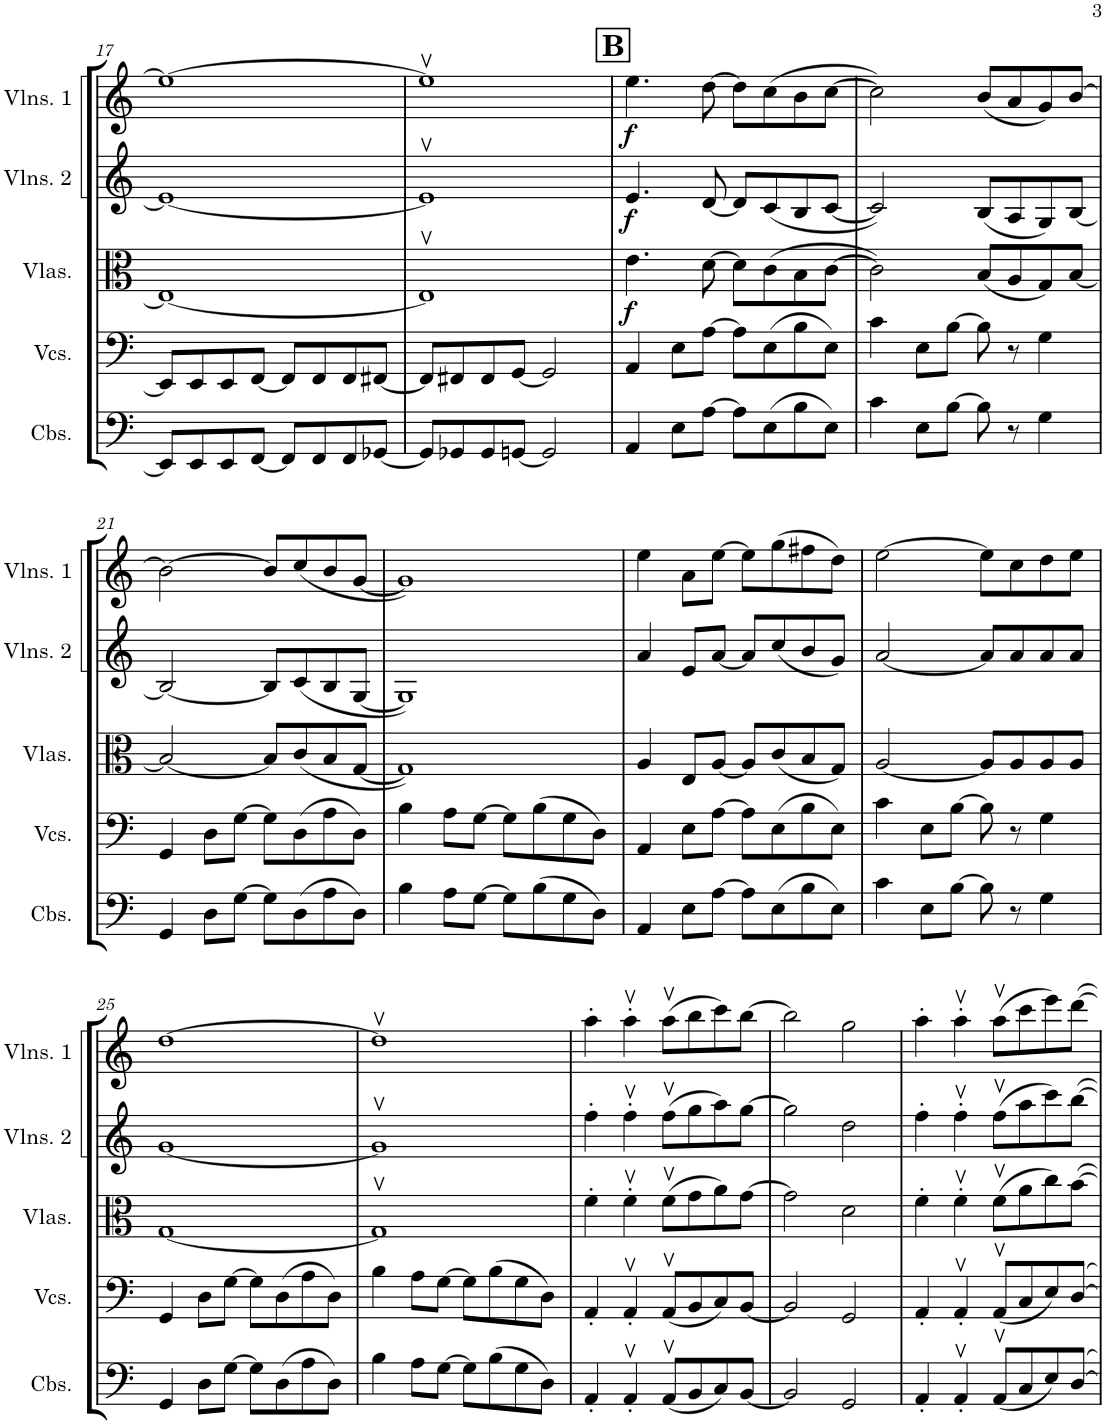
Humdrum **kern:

**kern	**kern	**kern	**dynam	**kern	**dynam	**kern	**dynam
*part5	*part4	*part3	*part3	*part2	*part2	*part1	*part1
*staff5	*staff4	*staff3	*staff3	*staff2	*staff2	*staff1	*staff1
*I"Contrabasses	*I"Violoncellos	*I"Violas	*	*I"Violins 2	*	*I"Violins 1	*
*I'Cbs.	*I'Vcs.	*I'Vlas.	*	*I'Vlns. 2	*	*I'Vlns. 1	*
!!LO:PB:g=z
*clefF4	*clefF4	*clefC3	*	*clefG2	*	*clefG2	*
*Trd7c12	*	*	*	*	*	*	*
*k[]	*k[]	*k[]	*	*k[]	*	*k[]	*
*M4/4	*M4/4	*M4/4	*	*M4/4	*	*M4/4	*
=17	=17	=17	=17	=17	=17	=17	=17
8EE/L]	8EE/L]	1E_	.	1e_	.	1ee_	.
8EE/	8EE/	.	.	.	.	.	.
8EE/	8EE/	.	.	.	.	.	.
[8FF/J	[8FF/J	.	.	.	.	.	.
8FF/L]	8FF/L]	.	.	.	.	.	.
8FF/	8FF/	.	.	.	.	.	.
8FF/	8FF/	.	.	.	.	.	.
[8GG-X/J	[8FF#X/J	.	.	.	.	.	.
=18	=18	=18	=18	=18	=18	=18	=18
8GG-/L]	8FF#/L]	1Ev]	.	1ev]	.	1eev]	.
8GG-X/	8FF#X/	.	.	.	.	.	.
8GG-/	8FF#/	.	.	.	.	.	.
[8GGn/J	[8GG/J	.	.	.	.	.	.
2GG/]	2GG/]	.	.	.	.	.	.
!!LO:REH:place=s1:a:B:cj:fs=14:t=B
=19	=19	=19	=19	=19	=19	=19	=19
!	!	!	!LO:DY:b	!	!LO:DY:b	!	!LO:DY:b
4AA/	4AA/	4.e\	f	4.e/	f	4.ee\	f
8E\L	8E\L	.	.	.	.	.	.
[8A\J	[8A\J	[8d\	.	[8d/	.	[8dd\	.
8A\L]	8A\L]	8d\L]	.	8d/L]	.	8dd\L]	.
(8E\	(8E\	(8c\	.	(8c/	.	(8cc\	.
8B\	8B\	8B\	.	8B/	.	8b\	.
8E\J)	8E\J)	[8c\J	.	[8c/J	.	[8cc\J	.
=20	=20	=20	=20	=20	=20	=20	=20
4c\	4c\	2c\])	.	2c/])	.	2cc\])	.
8E\L	8E\L	.	.	.	.	.	.
[8B\J	[8B\J	.	.	.	.	.	.
8B\]	8B\]	(8B/L	.	(8B/L	.	(8b/L	.
8r	8r	8A/	.	8A/	.	8a/	.
4G\	4G\	8G/)	.	8G/)	.	8g/)	.
.	.	[8B/J	.	[8B/J	.	[8b/J	.
!!LO:LB:g=z
=21	=21	=21	=21	=21	=21	=21	=21
4GG/	4GG/	2B/_	.	2B/_	.	2b\_	.
8D\L	8D\L	.	.	.	.	.	.
[8G\J	[8G\J	.	.	.	.	.	.
8G\L]	8G\L]	8B/L]	.	8B/L]	.	8b/L]	.
(8D\	(8D\	(8c/	.	(8c/	.	(8cc/	.
8A\	8A\	8B/	.	8B/	.	8b/	.
8D\J)	8D\J)	[8G/J	.	[8G/J	.	[8g/J	.
=22	=22	=22	=22	=22	=22	=22	=22
4B\	4B\	1G])	.	1G])	.	1g])	.
8A\L	8A\L	.	.	.	.	.	.
[8G\J	[8G\J	.	.	.	.	.	.
8G\L]	8G\L]	.	.	.	.	.	.
(8B\	(8B\	.	.	.	.	.	.
8G\	8G\	.	.	.	.	.	.
8D\J)	8D\J)	.	.	.	.	.	.
=23	=23	=23	=23	=23	=23	=23	=23
4AA/	4AA/	4A/	.	4a/	.	4ee\	.
8E\L	8E\L	8E/L	.	8e/L	.	8a\L	.
[8A\J	[8A\J	[8A/J	.	[8a/J	.	[8ee\J	.
8A\L]	8A\L]	8A/L]	.	8a/L]	.	8ee\L]	.
(8E\	(8E\	(8c/	.	(8cc/	.	(8gg\	.
8B\	8B\	8B/	.	8b/	.	8ff#X\	.
8E\J)	8E\J)	8G/J)	.	8g/J)	.	8dd\J)	.
=24	=24	=24	=24	=24	=24	=24	=24
4c\	4c\	[2A/	.	[2a/	.	[2ee\	.
8E\L	8E\L	.	.	.	.	.	.
[8B\J	[8B\J	.	.	.	.	.	.
8B\]	8B\]	8A/L]	.	8a/L]	.	8ee\L]	.
8r	8r	8A/	.	8a/	.	8cc\	.
4G\	4G\	8A/	.	8a/	.	8dd\	.
.	.	8A/J	.	8a/J	.	8ee\J	.
!!LO:LB:g=z
=25	=25	=25	=25	=25	=25	=25	=25
4GG/	4GG/	[1G	.	[1g	.	[1dd	.
8D\L	8D\L	.	.	.	.	.	.
[8G\J	[8G\J	.	.	.	.	.	.
8G\L]	8G\L]	.	.	.	.	.	.
(8D\	(8D\	.	.	.	.	.	.
8A\	8A\	.	.	.	.	.	.
8D\J)	8D\J)	.	.	.	.	.	.
=26	=26	=26	=26	=26	=26	=26	=26
4B\	4B\	1Gv]	.	1gv]	.	1ddv]	.
8A\L	8A\L	.	.	.	.	.	.
[8G\J	[8G\J	.	.	.	.	.	.
8G\L]	8G\L]	.	.	.	.	.	.
(8B\	(8B\	.	.	.	.	.	.
8G\	8G\	.	.	.	.	.	.
8D\J)	8D\J)	.	.	.	.	.	.
=27	=27	=27	=27	=27	=27	=27	=27
4AA'/	4AA'/	4f'\	.	4ff'\	.	4aa'\	.
4AAv'/	4AAv'/	4fv'\	.	4ffv'\	.	4aav'\	.
(8AAv/L	(8AAv/L	(8fv\L	.	(8ffv\L	.	(8aav\L	.
8BB/	8BB/	8g\	.	8gg\	.	8bb\	.
8C/)	8C/)	8a\)	.	8aa\)	.	8ccc\)	.
[8BB/J	[8BB/J	[8g\J	.	[8gg\J	.	[8bb\J	.
=28	=28	=28	=28	=28	=28	=28	=28
2BB/]	2BB/]	2g\]	.	2gg\]	.	2bb\]	.
2GG/	2GG/	2d\	.	2dd\	.	2gg\	.
=29	=29	=29	=29	=29	=29	=29	=29
4AA'/	4AA'/	4f'\	.	4ff'\	.	4aa'\	.
4AAv'/	4AAv'/	4fv'\	.	4ffv'\	.	4aav'\	.
(8AAv/L	(8AAv/L	(8fv\L	.	(8ffv\L	.	(8aav\L	.
8C/	8C/	8a\	.	8aa\	.	8ccc\	.
8E/)	8E/)	8cc\)	.	8ccc\)	.	8eee\)	.
[8D/J	[8D/J	[8b\J	.	[8bb\J	.	[8ddd\J	.
=	=	=	=	=	=	=	=
*-	*-	*-	*-	*-	*-	*-	*-
